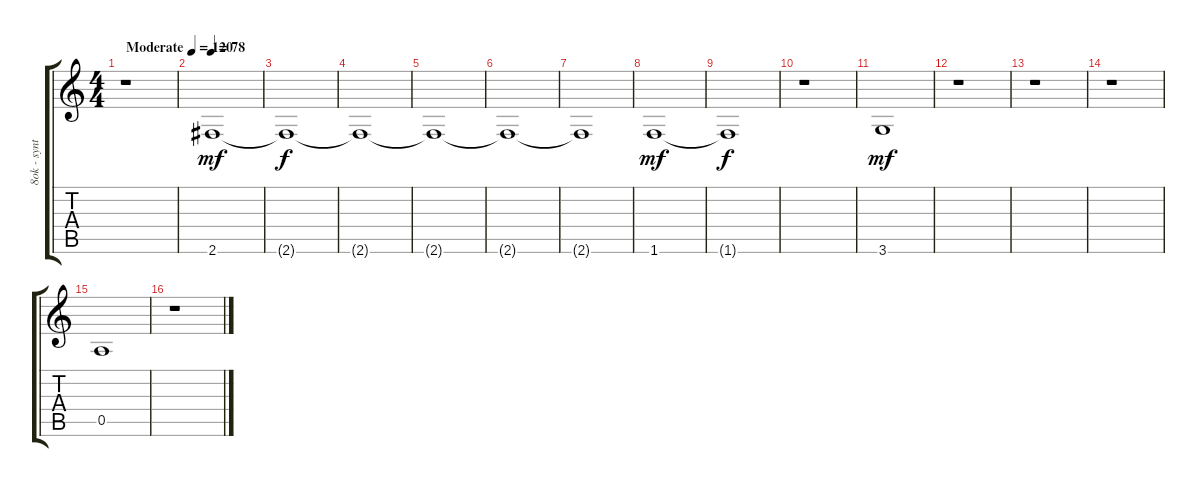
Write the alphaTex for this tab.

\track ("8ok - synth" "8ok - synt") {instrument contrabass}
\staff {score tabs}
\tuning (E4 B3 G3 D3 A2 E2) {hide}
\ts (4 4)
\tempo (120 "Moderate")
\clef g2
\ks c
r.1{dy mf instrument contrabass} |
\tempo 78
2.6.1{balance 8} |
2.6{t}.1{dy f} |
2.6{t}.1 |
2.6{t}.1 |
2.6{t}.1 |
2.6{t}.1 |
1.6.1{dy mf} |
1.6{t}.1{dy f} |
r.1 |
3.6.1{dy mf} |
r.1 |
r.1 |
r.1 |
0.5.1 |
r.1
